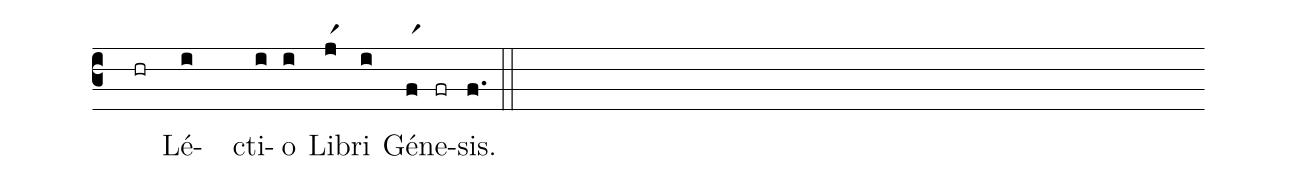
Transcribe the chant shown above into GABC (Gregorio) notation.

def-m1: \grealign;
%%
(c3) ([em1]////hr////) Lé([em1]i////////////)cti(i[em1])o([em1]i) Li([em1]jr1)bri([em1]i) Gé([em1]fr1)ne([em1]fr)sis.([em1]f.) (::)
